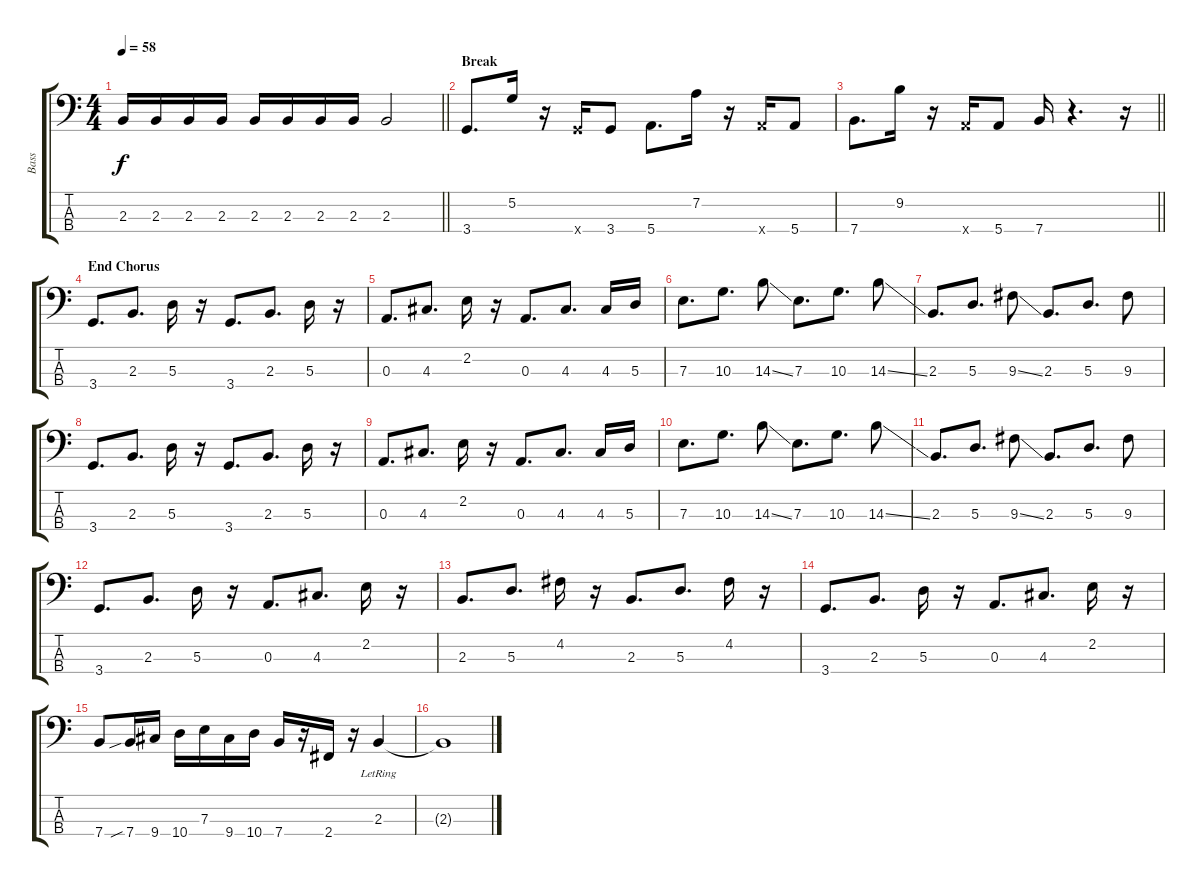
\track ("Bass" "Bass") {instrument electricbassfinger}
\staff {score tabs}
\tuning (G2 D2 A1 E1) {hide}
\ts (4 4)
\tempo 58
\clef f4
\barLineRight lightlight
\ks c
2.3.16{dy f} 2.3.16 2.3.16 2.3.16 2.3.16 2.3.16 2.3.16 2.3.16 2.3.2 |
\section ("" "Break")
3.4.8{d} 5.2.16 r.16 3.4{x}.16 3.4.8 5.4.8{d} 7.2.16 r.16 5.4{x}.16 5.4.8 |
\barLineRight lightlight
7.4.8{d} 9.2.16 r.16 5.4{x}.16 5.4.8 7.4.16 r.4{d} r.16 |
\section ("" "End Chorus")
3.4.8{d} 2.3.8{d} 5.3.16 r.16 3.4.8{d} 2.3.8{d} 5.3.16 r.16 |
0.3.8{d} 4.3.8{d} 2.2.16 r.16 0.3.8{d} 4.3.8{d} 4.3.16 5.3.16 |
7.3.8{d} 10.3.8{d} 14.3{ss}.8 7.3.8{d} 10.3.8{d} 14.3{ss}.8 |
2.3.8{d} 5.3.8{d} 9.3{ss}.8 2.3.8{d} 5.3.8{d} 9.3.8 |
3.4.8{d} 2.3.8{d} 5.3.16 r.16 3.4.8{d} 2.3.8{d} 5.3.16 r.16 |
0.3.8{d} 4.3.8{d} 2.2.16 r.16 0.3.8{d} 4.3.8{d} 4.3.16 5.3.16 |
7.3.8{d} 10.3.8{d} 14.3{ss}.8 7.3.8{d} 10.3.8{d} 14.3{ss}.8 |
2.3.8{d} 5.3.8{d} 9.3{ss}.8 2.3.8{d} 5.3.8{d} 9.3.8 |
3.4.8{d} 2.3.8{d} 5.3.16 r.16 0.3.8{d} 4.3.8{d} 2.2.16 r.16 |
2.3.8{d} 5.3.8{d} 4.2.16 r.16 2.3.8{d} 5.3.8{d} 4.2.16 r.16 |
3.4.8{d} 2.3.8{d} 5.3.16 r.16 0.3.8{d} 4.3.8{d} 2.2.16 r.16 |
7.4.8 7.4{sib}.16 9.4.16 10.4.16 7.3.16 9.4.16 10.4.16 7.4.16 r.16 2.4.16 r.16 2.3{lr}.4 |
2.3{t}.1
